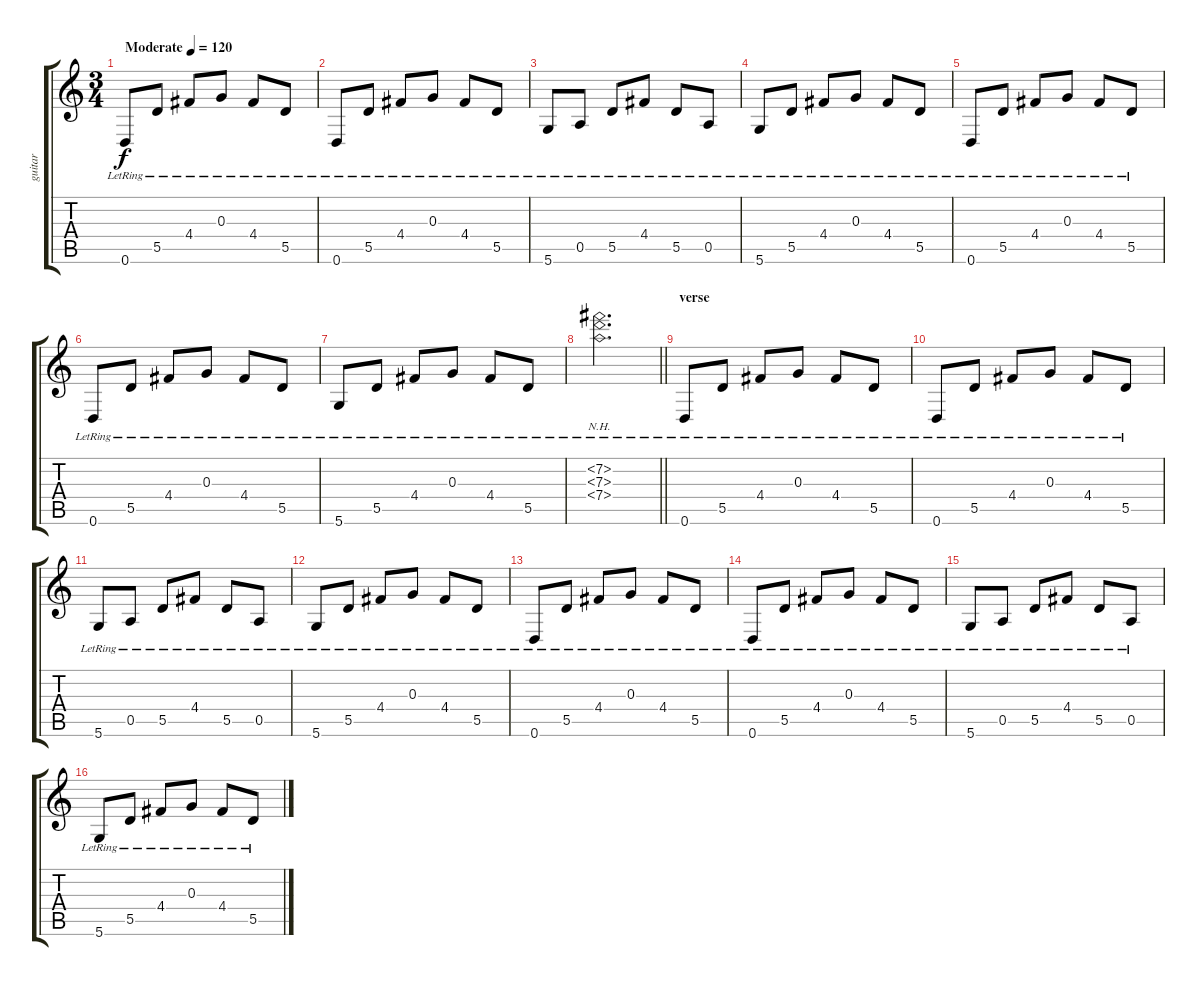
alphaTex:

\track ("guitar" "guitar") {instrument acousticguitarsteel}
\staff {score tabs}
\tuning (E4 B3 G3 D3 A2 D2) {hide}
\ts (3 4)
\tempo (120 "Moderate")
\clef g2
\ks c
0.6{lr}.8{dy f instrument acousticguitarsteel} 5.5{lr}.8 4.4{lr}.8 0.3{lr}.8 4.4{lr}.8 5.5{lr}.8 |
0.6{lr}.8 5.5{lr}.8 4.4{lr}.8 0.3{lr}.8 4.4{lr}.8 5.5{lr}.8 |
5.6{lr}.8 0.5{lr}.8 5.5{lr}.8 4.4{lr}.8 5.5{lr}.8 0.5{lr}.8 |
5.6{lr}.8 5.5{lr}.8 4.4{lr}.8 0.3{lr}.8 4.4{lr}.8 5.5{lr}.8 |
0.6{lr}.8 5.5{lr}.8 4.4{lr}.8 0.3{lr}.8 4.4{lr}.8 5.5{lr}.8 |
0.6{lr}.8 5.5{lr}.8 4.4{lr}.8 0.3{lr}.8 4.4{lr}.8 5.5{lr}.8 |
5.6{lr}.8 5.5{lr}.8 4.4{lr}.8 0.3{lr}.8 4.4{lr}.8 5.5{lr}.8 |
\barLineRight lightlight
(7.2{nh lr} 7.3{nh lr} 7.4{nh lr}).2{d} |
\section ("" "verse")
0.6{lr}.8 5.5{lr}.8 4.4{lr}.8 0.3{lr}.8 4.4{lr}.8 5.5{lr}.8 |
0.6{lr}.8 5.5{lr}.8 4.4{lr}.8 0.3{lr}.8 4.4{lr}.8 5.5{lr}.8 |
5.6{lr}.8 0.5{lr}.8 5.5{lr}.8 4.4{lr}.8 5.5{lr}.8 0.5{lr}.8 |
5.6{lr}.8 5.5{lr}.8 4.4{lr}.8 0.3{lr}.8 4.4{lr}.8 5.5{lr}.8 |
0.6{lr}.8 5.5{lr}.8 4.4{lr}.8 0.3{lr}.8 4.4{lr}.8 5.5{lr}.8 |
0.6{lr}.8 5.5{lr}.8 4.4{lr}.8 0.3{lr}.8 4.4{lr}.8 5.5{lr}.8 |
5.6{lr}.8 0.5{lr}.8 5.5{lr}.8 4.4{lr}.8 5.5{lr}.8 0.5{lr}.8 |
5.6{lr}.8 5.5{lr}.8 4.4{lr}.8 0.3{lr}.8 4.4{lr}.8 5.5{lr}.8
